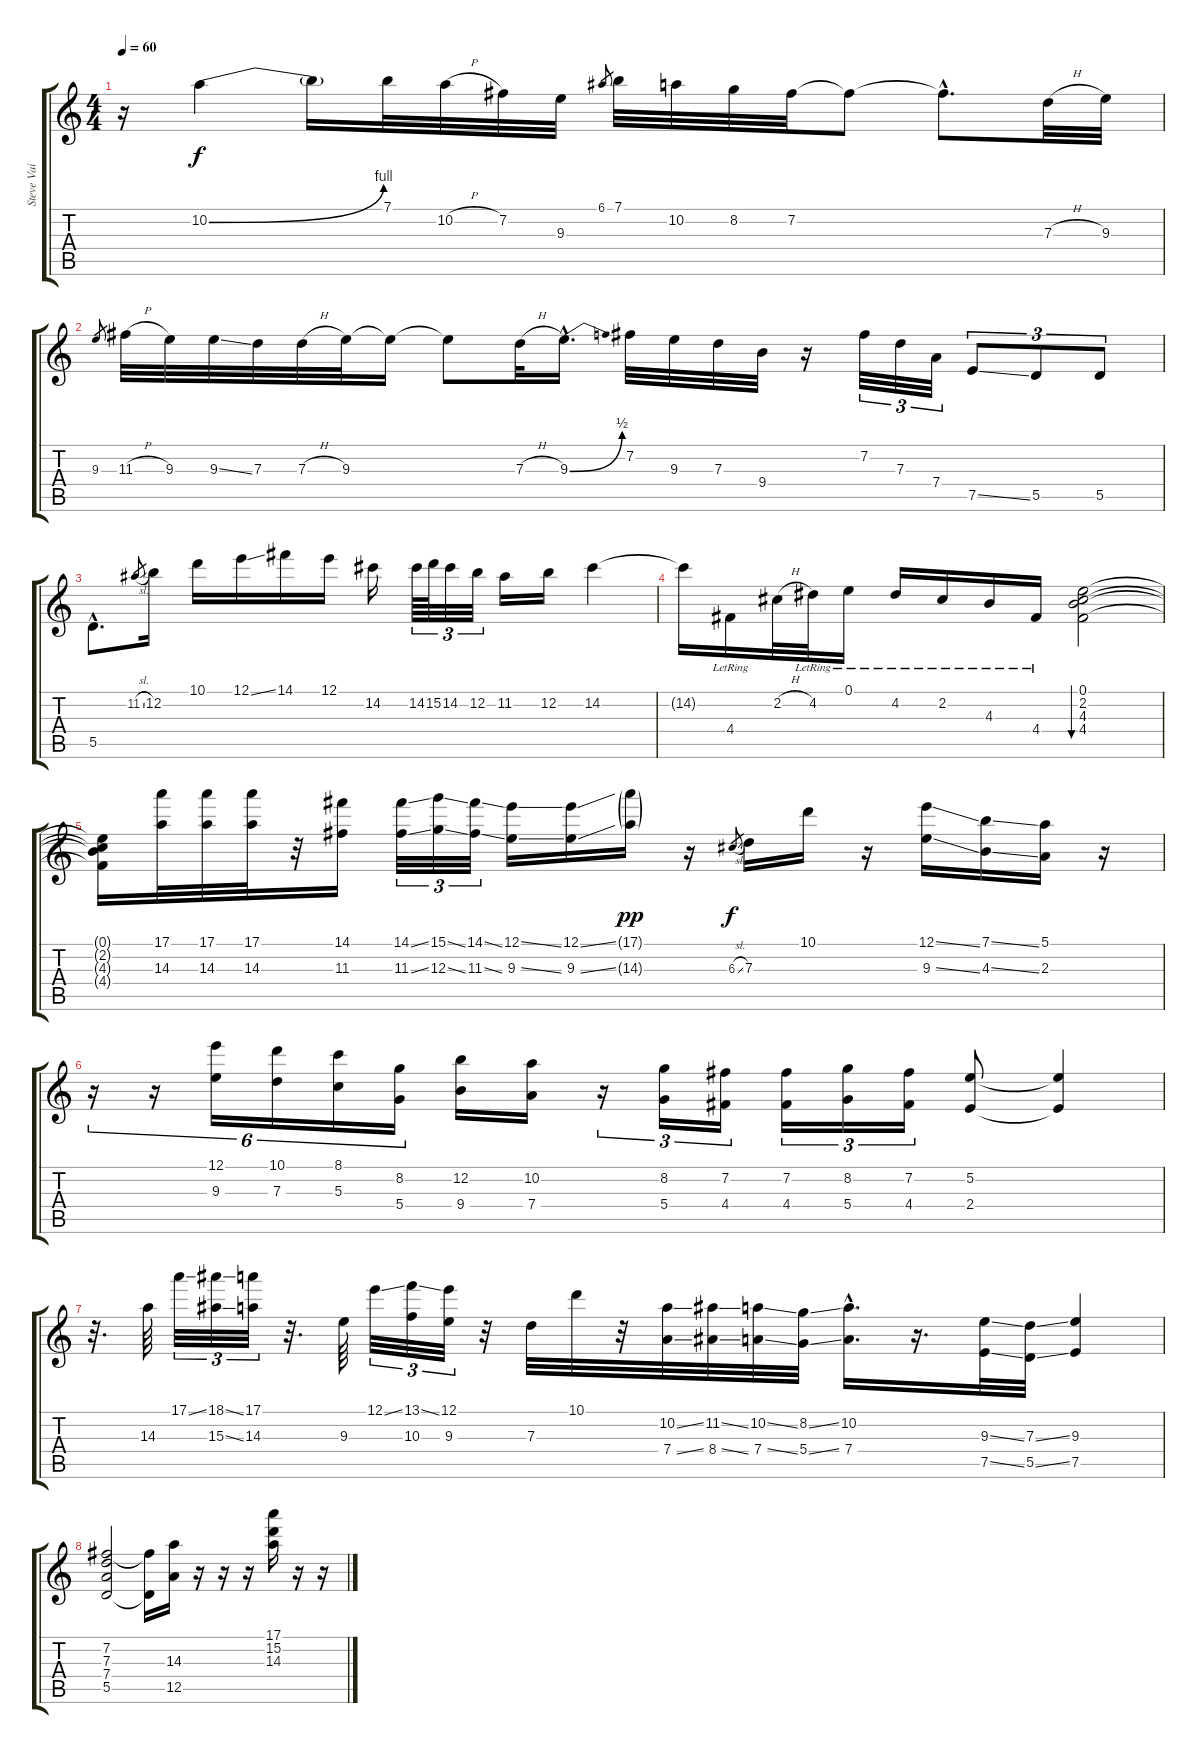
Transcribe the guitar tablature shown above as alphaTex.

\track ("Steve Vai" "Steve Vai") {instrument acousticguitarnylon}
\staff {score tabs}
\tuning (E4 B3 G3 D3 A2 E2) {hide}
\ts (4 4)
\tempo 60
\clef g2
\ks c
r.16{dy f} 10.2{be (bend 0 0 60 4)}.4 10.2{t}.16 7.1.32 10.2{h}.32 7.2.32 9.3.32 6.1.8{gr} 7.1.32 10.2.32 8.2.32 7.2.32 7.2{t}.8 7.2{hac t}.8{d} 7.3{h}.32 9.3.32 |
9.3.8{gr} 11.3{h}.32 9.3.32 9.3{ss}.32 7.3.32 7.3{h}.32 9.3.32 9.3{t}.16 9.3{t}.8 7.3{h}.32 9.3{be (bend 0 0 60 2) hac}.16{d} 7.2.32 9.3.32 7.3.32 9.4.32 r.16 7.2.32{tu (3 2)} 7.3.32{tu (3 2)} 7.4.32{tu (3 2)} 7.5{ss}.8{tu (3 2)} 5.5.8{tu (3 2)} 5.5.8{tu (3 2)} |
5.5{hac}.8{d} 11.2{sl}.8{gr} 12.2.16 10.1.16 12.1{ss}.16 14.1.16 12.1.16 14.2.16 14.2.64{tu (3 2)} 15.2.64{tu (3 2)} 14.2.32{tu (3 2)} 12.2.32{tu (3 2)} 11.2.16 12.2.16 14.2.4 |
14.2{t}.16 4.4{lr}.16 2.2{h}.32 4.2{lr}.32 0.1{lr}.16 4.2{lr}.16 2.2{lr}.16 4.3{lr}.16 4.4{lr}.16 (0.1 2.2 4.3 4.4).2{bu 240} |
(0.1{t} 2.2{t} 4.3{t} 4.4{t}).16 (17.1 14.3).32 (17.1 14.3).32 (17.1 14.3).32 r.32 (14.1 11.3).16 (14.1{ss} 11.3{ss}).32{tu (3 2)} (15.1{ss} 12.3{ss}).32{tu (3 2)} (14.1{ss} 11.3{ss}).32{tu (3 2)} (12.1{ss} 9.3{ss}).16 (12.1{ss} 9.3{ss}).16 (17.1{g} 14.3{g}).16{dy pp} r.16 6.3{sl}.8{gr dy f} 7.3.16 10.1.16 r.16 (12.1{ss} 9.3{ss}).16 (7.1{ss} 4.3{ss}).16 (5.1 2.3).16 r.16 |
r.16{tu (6 4)} r.16{tu (6 4)} (12.1 9.3).16{tu (6 4)} (10.1 7.3).16{tu (6 4)} (8.1 5.3).16{tu (6 4)} (8.2 5.4).16{tu (6 4)} (12.2 9.4).16 (10.2 7.4).16 r.16{tu (3 2)} (8.2 5.4).16{tu (3 2)} (7.2 4.4).16{tu (3 2)} (7.2 4.4).16{tu (3 2)} (8.2 5.4).16{tu (3 2)} (7.2 4.4).16{tu (3 2)} (5.2 2.4).8 (5.2{t} 2.4{t}).4 |
r.32{d} 14.3.64 17.1{ss}.32{tu (3 2)} (18.1{ss} 15.3{ss}).32{tu (3 2)} (17.1 14.3).32{tu (3 2)} r.32{d} 9.3.64 12.1{ss}.32{tu (3 2)} (13.1{ss} 10.3).32{tu (3 2)} (12.1 9.3).32{tu (3 2)} r.32 7.3.32 10.1.32 r.32 (10.2{ss} 7.4{ss}).32 (11.2{ss} 8.4{ss}).32 (10.2{ss} 7.4{ss}).32 (8.2{ss} 5.4{ss}).32 (10.2{hac} 7.4{hac}).16{d} r.16{d} (9.3{ss} 7.5{ss}).32 (7.3{ss} 5.5{ss}).32 (9.3 7.5).4 |
(7.2 7.3 7.4 5.5).2 (7.2{t} 5.5{t}).16 (14.3 12.5).16 r.16 r.16 r.16 (17.1 15.2 14.3).16 r.16 r.16
